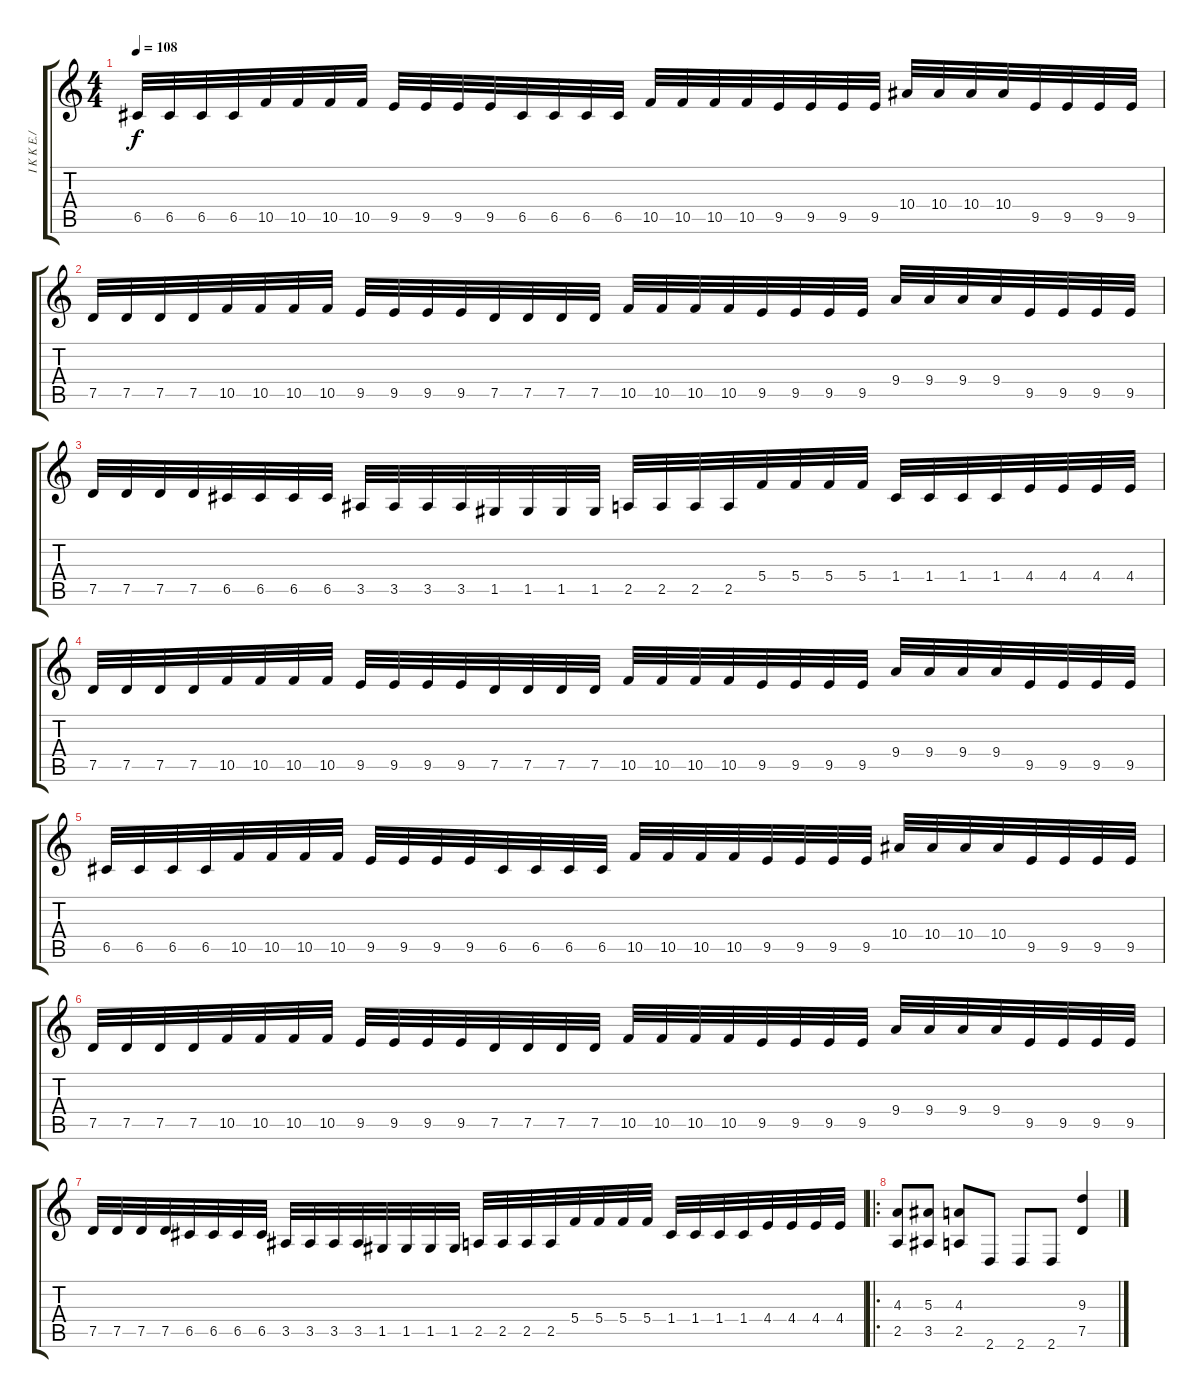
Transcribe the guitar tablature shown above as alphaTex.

\track ("I K K E./ S I N C O." "I K K E./ ") {instrument overdrivenguitar}
\staff {score tabs}
\tuning (D4 A3 F3 C3 G2 C2) {hide}
\ts (4 4)
\tempo 108
\clef g2
\ks c
6.5.32{dy f} 6.5.32 6.5.32 6.5.32 10.5.32 10.5.32 10.5.32 10.5.32 9.5.32 9.5.32 9.5.32 9.5.32 6.5.32 6.5.32 6.5.32 6.5.32 10.5.32 10.5.32 10.5.32 10.5.32 9.5.32 9.5.32 9.5.32 9.5.32 10.4.32 10.4.32 10.4.32 10.4.32 9.5.32 9.5.32 9.5.32 9.5.32 |
7.5.32 7.5.32 7.5.32 7.5.32 10.5.32 10.5.32 10.5.32 10.5.32 9.5.32 9.5.32 9.5.32 9.5.32 7.5.32 7.5.32 7.5.32 7.5.32 10.5.32 10.5.32 10.5.32 10.5.32 9.5.32 9.5.32 9.5.32 9.5.32 9.4.32 9.4.32 9.4.32 9.4.32 9.5.32 9.5.32 9.5.32 9.5.32 |
7.5.32 7.5.32 7.5.32 7.5.32 6.5.32 6.5.32 6.5.32 6.5.32 3.5.32 3.5.32 3.5.32 3.5.32 1.5.32 1.5.32 1.5.32 1.5.32 2.5.32 2.5.32 2.5.32 2.5.32 5.4.32 5.4.32 5.4.32 5.4.32 1.4.32 1.4.32 1.4.32 1.4.32 4.4.32 4.4.32 4.4.32 4.4.32 |
7.5.32 7.5.32 7.5.32 7.5.32 10.5.32 10.5.32 10.5.32 10.5.32 9.5.32 9.5.32 9.5.32 9.5.32 7.5.32 7.5.32 7.5.32 7.5.32 10.5.32 10.5.32 10.5.32 10.5.32 9.5.32 9.5.32 9.5.32 9.5.32 9.4.32 9.4.32 9.4.32 9.4.32 9.5.32 9.5.32 9.5.32 9.5.32 |
6.5.32 6.5.32 6.5.32 6.5.32 10.5.32 10.5.32 10.5.32 10.5.32 9.5.32 9.5.32 9.5.32 9.5.32 6.5.32 6.5.32 6.5.32 6.5.32 10.5.32 10.5.32 10.5.32 10.5.32 9.5.32 9.5.32 9.5.32 9.5.32 10.4.32 10.4.32 10.4.32 10.4.32 9.5.32 9.5.32 9.5.32 9.5.32 |
7.5.32 7.5.32 7.5.32 7.5.32 10.5.32 10.5.32 10.5.32 10.5.32 9.5.32 9.5.32 9.5.32 9.5.32 7.5.32 7.5.32 7.5.32 7.5.32 10.5.32 10.5.32 10.5.32 10.5.32 9.5.32 9.5.32 9.5.32 9.5.32 9.4.32 9.4.32 9.4.32 9.4.32 9.5.32 9.5.32 9.5.32 9.5.32 |
7.5.32 7.5.32 7.5.32 7.5.32 6.5.32 6.5.32 6.5.32 6.5.32 3.5.32 3.5.32 3.5.32 3.5.32 1.5.32 1.5.32 1.5.32 1.5.32 2.5.32 2.5.32 2.5.32 2.5.32 5.4.32 5.4.32 5.4.32 5.4.32 1.4.32 1.4.32 1.4.32 1.4.32 4.4.32 4.4.32 4.4.32 4.4.32 |
\ro
(4.3 2.5).8 (5.3 3.5).8 (4.3 2.5).8 2.6.8 2.6.8 2.6.8 (9.3 7.5).4
